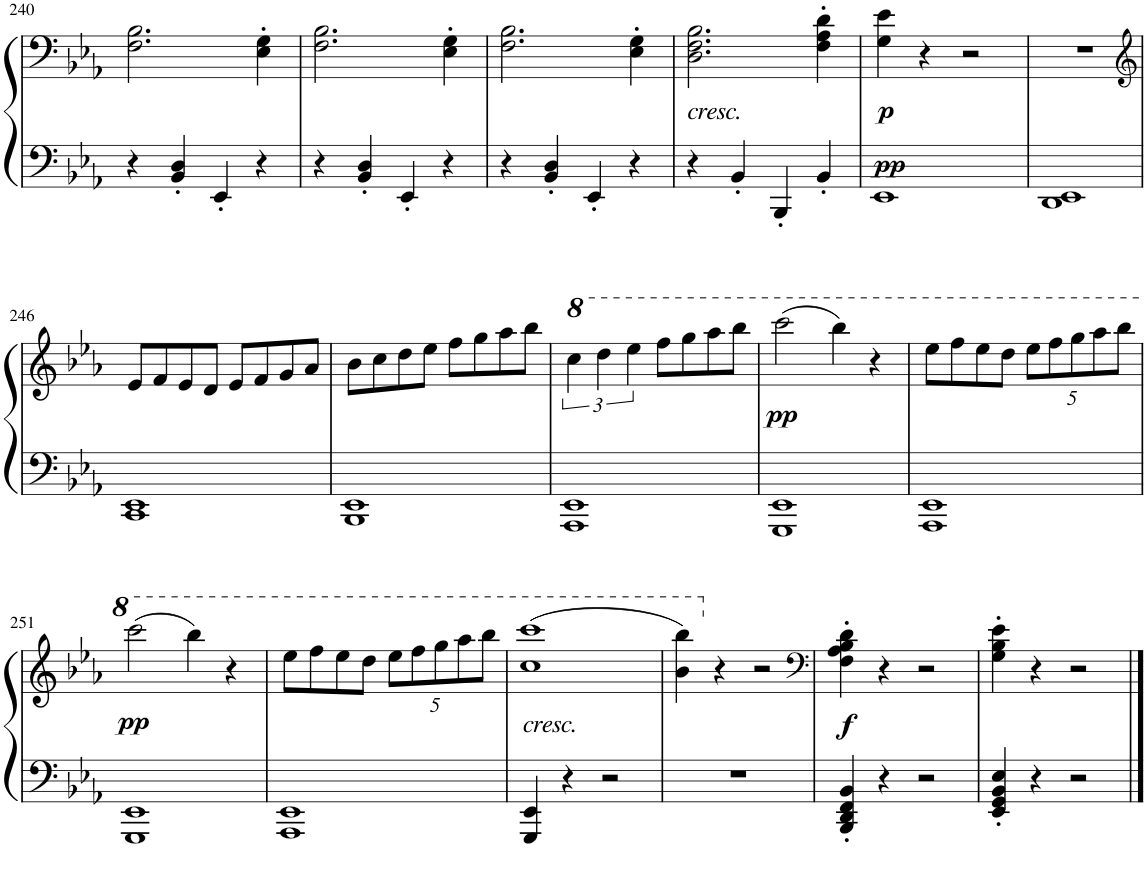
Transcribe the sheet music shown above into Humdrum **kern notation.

**kern	**kern	**dynam
*part1	*part1	*part1
*staff2	*staff1	*staff1/2
*I"Piano	*	*
*I'Pno.	*	*
!!LO:PB:g=z
*clefF4	*clefF4	*
*k[b-e-a-]	*k[b-e-a-]	*
*M4/4	*M4/4	*
*met(c)	*met(c)	*
=240	=240	=240
4r	2.F\ 2.B-\	.
4BB-/' 4D/'	.	.
4EE-'/	.	.
4r	4E-\' 4G\'	.
=241	=241	=241
4r	2.F\ 2.B-\	.
4BB-/' 4D/'	.	.
4EE-'/	.	.
4r	4E-\' 4G\'	.
=242	=242	=242
4r	2.F\ 2.B-\	.
4BB-/' 4D/'	.	.
4EE-'/	.	.
4r	4E-\' 4G\'	.
=243	=243	=243
!	!LO:TX:b:i:t=cresc.	!
4r	2.D\ 2.F\ 2.B-\	.
4BB-'/	.	.
4BBB-'/	.	.
4BB-'/	4F\' 4A-\' 4d\'	.
=244	=244	=244
!	!	!LO:DY:a=2
!	!	!LO:DY:n=1:b
1EE-	4G\ 4e-\	pp p
.	4r	.
.	2r	.
=245	=245	=245
1DD 1EE-	1r	.
!!LO:LB:g=z
=246	=246	=246
*	*clefG2	*
1CC 1EE-	8e-/L	.
.	8f/	.
.	8e-/	.
.	8d/J	.
.	8e-/L	.
.	8f/	.
.	8g/	.
.	8a-/J	.
=247	=247	=247
1BBB- 1EE-	8b-\L	.
.	8cc\	.
.	8dd\	.
.	8ee-\J	.
.	8ff\L	.
.	8gg\	.
.	8aa-\	.
.	8bb-\J	.
=248	=248	=248
*	*8va	*
1AAA- 1EE-	6ccc\	.
.	6ddd\	.
.	6eee-\	.
.	8fff\L	.
.	8ggg\	.
.	8aaa-\	.
.	8bbb-\J	.
=249	=249	=249
!	!	!LO:DY:b
1GGG 1EE-	(2cccc\	pp
.	4bbb-\)	.
.	4r	.
=250	=250	=250
1AAA- 1EE-	8eee-\L	.
.	8fff\	.
.	8eee-\	.
.	8ddd\J	.
*	*Xbrackettup	*
.	10eee-\L	.
.	10fff\	.
.	10ggg\	.
.	10aaa-\	.
.	10bbb-\J	.
!!LO:LB:g=z
=251	=251	=251
!	!	!LO:DY:b
1GGG 1EE-	(2cccc\	pp
.	4bbb-\)	.
.	4r	.
=252	=252	=252
1AAA- 1EE-	8eee-\L	.
.	8fff\	.
.	8eee-\	.
.	8ddd\J	.
.	10eee-\L	.
.	10fff\	.
.	10ggg\	.
.	10aaa-\	.
.	10bbb-\J	.
=253	=253	=253
!	!LO:TX:b:i:t=cresc.	!
4GGG/ 4EE-/	(1ccc 1cccc	.
4r	.	.
2r	.	.
=254	=254	=254
1r	4bb-\ 4bbb-\)	.
*	*X8va	*
.	4r	.
.	2r	.
=255	=255	=255
*	*clefF4	*
!	!	!LO:DY:b
4BBB-/' 4DD/' 4FF/' 4BB-/'	4F\' 4A-\' 4B-\' 4d\'	f
4r	4r	.
2r	2r	.
=256	=256	=256
4EE-/' 4GG/' 4BB-/' 4E-/'	4G\' 4B-\' 4e-\'	.
4r	4r	.
2r	2r	.
==	==	==
*-	*-	*-
